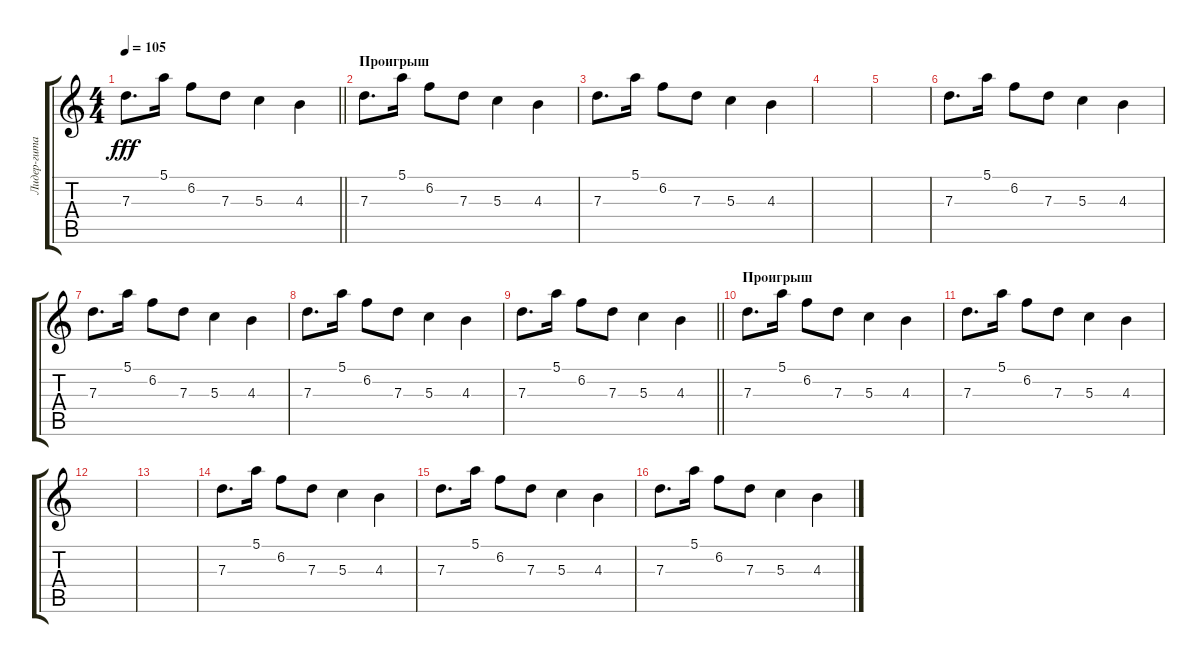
\track ("Лидер-гитара" "Лидер-гита") {instrument distortionguitar}
\staff {score tabs}
\tuning (E4 B3 G3 D3 A2 E2) {hide}
\ts (4 4)
\tempo 105
\clef g2
\barLineRight lightlight
\ks c
7.3.8{d dy fff volume 10} 5.1.16 6.2.8 7.3.8 5.3.4 4.3.4 |
\section ("" "Проигрыш")
7.3.8{d volume 9} 5.1.16 6.2.8 7.3.8 5.3.4 4.3.4 |
7.3.8{d volume 8} 5.1.16 6.2.8 7.3.8 5.3.4 4.3.4 |
|
|
7.3.8{d volume 4} 5.1.16 6.2.8 7.3.8 5.3.4 4.3.4 |
7.3.8{d volume 2} 5.1.16 6.2.8 7.3.8 5.3.4 4.3.4 |
7.3.8{d volume 0} 5.1.16 6.2.8 7.3.8 5.3.4 4.3.4 |
\barLineRight lightlight
7.3.8{d} 5.1.16 6.2.8 7.3.8 5.3.4 4.3.4 |
\section ("" "Проигрыш")
7.3.8{d} 5.1.16 6.2.8 7.3.8 5.3.4 4.3.4 |
7.3.8{d} 5.1.16 6.2.8 7.3.8 5.3.4 4.3.4 |
|
|
7.3.8{d} 5.1.16 6.2.8 7.3.8 5.3.4 4.3.4 |
7.3.8{d} 5.1.16 6.2.8 7.3.8 5.3.4 4.3.4 |
7.3.8{d} 5.1.16 6.2.8 7.3.8 5.3.4 4.3.4
